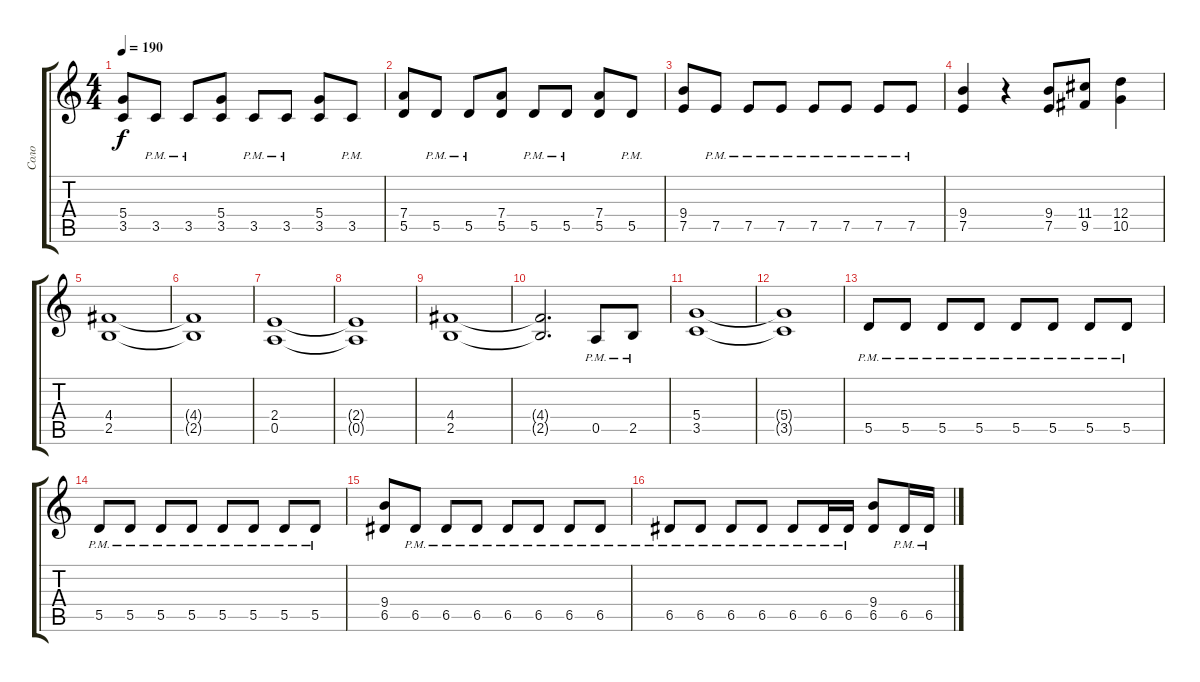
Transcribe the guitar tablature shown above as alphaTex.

\track ("Соло" "Соло") {instrument distortionguitar}
\staff {score tabs}
\tuning (E4 B3 G3 D3 A2 E2) {hide}
\ts (4 4)
\tempo 190
\clef g2
\ks c
(5.4 3.5).8{dy f} 3.5{pm}.8 3.5{pm}.8 (5.4 3.5).8 3.5{pm}.8 3.5{pm}.8 (5.4 3.5).8 3.5{pm}.8 |
(7.4 5.5).8 5.5{pm}.8 5.5{pm}.8 (7.4 5.5).8 5.5{pm}.8 5.5{pm}.8 (7.4 5.5).8 5.5{pm}.8 |
(9.4 7.5).8 7.5{pm}.8 7.5{pm}.8 7.5{pm}.8 7.5{pm}.8 7.5{pm}.8 7.5{pm}.8 7.5{pm}.8 |
(9.4 7.5).4 r.4 (9.4 7.5).8 (11.4 9.5).8 (12.4 10.5).4 |
(4.4 2.5).1 |
(4.4{t} 2.5{t}).1 |
(2.4 0.5).1 |
(2.4{t} 0.5{t}).1 |
(4.4 2.5).1 |
(4.4{t} 2.5{t}).2{d} 0.5{pm}.8 2.5{pm}.8 |
(5.4 3.5).1 |
(5.4{t} 3.5{t}).1 |
5.5{pm}.8 5.5{pm}.8 5.5{pm}.8 5.5{pm}.8 5.5{pm}.8 5.5{pm}.8 5.5{pm}.8 5.5{pm}.8 |
5.5{pm}.8 5.5{pm}.8 5.5{pm}.8 5.5{pm}.8 5.5{pm}.8 5.5{pm}.8 5.5{pm}.8 5.5{pm}.8 |
(9.4 6.5).8 6.5{pm}.8 6.5{pm}.8 6.5{pm}.8 6.5{pm}.8 6.5{pm}.8 6.5{pm}.8 6.5{pm}.8 |
6.5{pm}.8 6.5{pm}.8 6.5{pm}.8 6.5{pm}.8 6.5{pm}.8 6.5{pm}.16 6.5{pm}.16 (9.4 6.5).8 6.5{pm}.16 6.5{pm}.16
